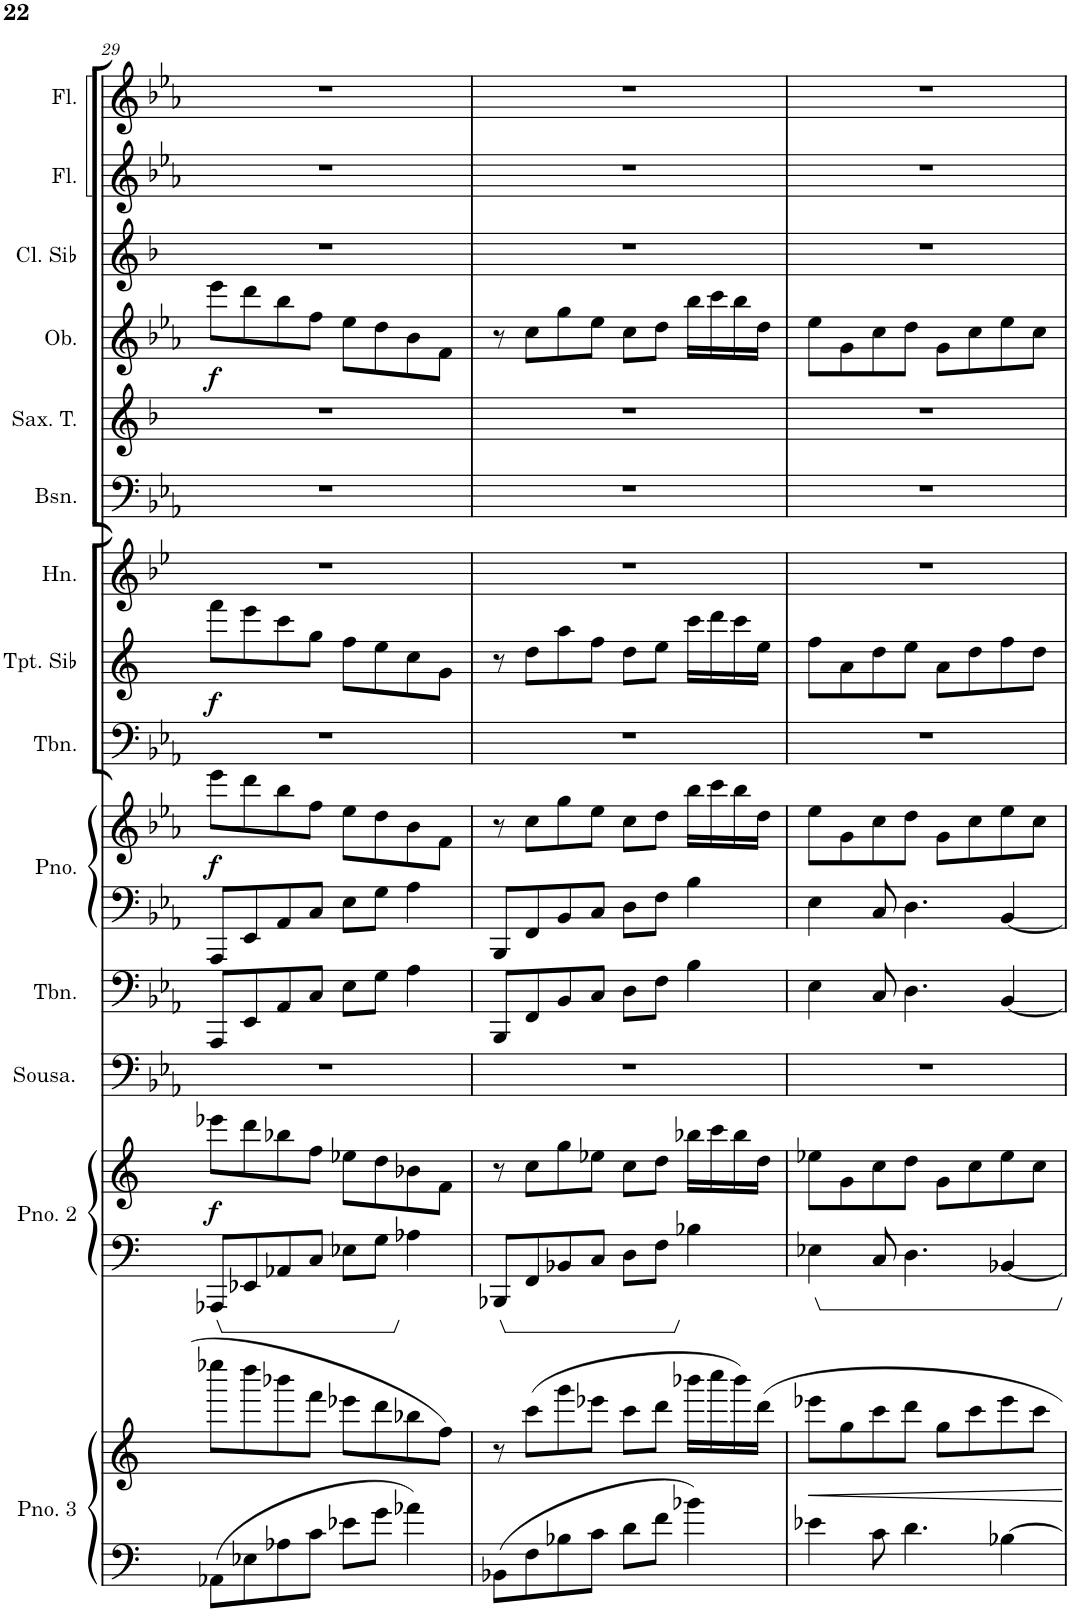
**kern	**kern	**kern	**kern	**dynam	**kern	**kern	**kern	**kern	**dynam	**kern	**kern	**dynam	**kern	**kern	**kern	**kern	**dynam	**kern	**kern	**kern
*part14	*part14	*part13	*part13	*part13	*part12	*part11	*part10	*part10	*part10	*part9	*part8	*part8	*part7	*part6	*part5	*part4	*part4	*part3	*part2	*part1
*staff17	*staff16	*staff15	*staff14	*staff14/15	*staff13	*staff12	*staff11	*staff10	*staff10/11	*staff9	*staff8	*staff8	*staff7	*staff6	*staff5	*staff4	*staff4	*staff3	*staff2	*staff1
*I"Piano 3	*	*I"Piano 2	*	*	*I"Sousafón	*I"Trombone	*I"Piano	*	*	*I"Trombón	*I"Trompeta en Sib	*	*I"Horn	*I"Bassoon	*I"Saxofón tenor	*I"Oboe	*	*I"Clarinete en Sib	*I"Flauta	*I"Flauta
*I'Pno. 3	*	*I'Pno. 2	*	*	*I'Sousa.	*I'Tbn.	*I'Pno.	*	*	*I'Tbn.	*I'Tpt. Sib	*	*I'Hn.	*I'Bsn.	*I'Sax. T.	*I'Ob.	*	*I'Cl. Sib	*I'Fl.	*I'Fl.
!!LO:PB:g=z
*clefF4	*clefG2	*clefF4	*clefG2	*	*clefF4	*clefF4	*clefF4	*clefG2	*	*clefF4	*clefG2	*	*clefG2	*clefF4	*clefG2	*clefG2	*	*clefG2	*clefG2	*clefG2
*	*	*	*	*	*	*	*	*	*	*	*Trd1c2	*	*Trd4c7	*	*Trd8c14	*	*	*Trd1c2	*	*
*k[]	*k[]	*k[]	*k[]	*	*k[b-e-a-]	*k[b-e-a-]	*k[b-e-a-]	*k[b-e-a-]	*	*k[b-e-a-]	*k[]	*	*k[b-e-]	*k[b-e-a-]	*k[b-]	*k[b-e-a-]	*	*k[b-]	*k[b-e-a-]	*k[b-e-a-]
*M4/4	*M4/4	*M4/4	*M4/4	*	*M4/4	*M4/4	*M4/4	*M4/4	*	*M4/4	*M4/4	*	*M4/4	*M4/4	*M4/4	*M4/4	*	*M4/4	*M4/4	*M4/4
=29	=29	=29	=29	=29	=29	=29	=29	=29	=29	=29	=29	=29	=29	=29	=29	=29	=29	=29	=29	=29
!	!	!	!	!LO:DY:b	!	!	!	!	!LO:DY:b	!	!	!LO:DY:b	!	!	!	!	!LO:DY:b	!	!	!
8AA-X\L	8eeee-X\L	8AAA-X/L	8eee-X\L	f	1r	8AAA-/L	8AAA-/L	8eee-\L	f	1r	8fff\L	f	1r	1r	1r	8eee-\L	f	1r	1r	1r
8E-X\	8dddd\	8EE-X/	8ddd\	.	.	8EE-/	8EE-/	8ddd\	.	.	8eee\	.	.	.	.	8ddd\	.	.	.	.
8A-X\	8bbb-X\	8AA-X/	8bb-X\	.	.	8AA-/	8AA-/	8bb-\	.	.	8ccc\	.	.	.	.	8bb-\	.	.	.	.
8c\J	8fff\J	8C/J	8ff\J	.	.	8C/J	8C/J	8ff\J	.	.	8gg\J	.	.	.	.	8ff\J	.	.	.	.
8e-X\L	8eee-X\L	8E-X\L	8ee-X\L	.	.	8E-\L	8E-\L	8ee-\L	.	.	8ff\L	.	.	.	.	8ee-\L	.	.	.	.
8g\J	8ddd\	8G\J	8dd\	.	.	8G\J	8G\J	8dd\	.	.	8ee\	.	.	.	.	8dd\	.	.	.	.
4a-X\	8bb-X\	4A-X\	8b-X\	.	.	4A-\	4A-\	8b-\	.	.	8cc\	.	.	.	.	8b-\	.	.	.	.
.	8ff\J	.	8f\J	.	.	.	.	8f\J	.	.	8g\J	.	.	.	.	8f\J	.	.	.	.
=30	=30	=30	=30	=30	=30	=30	=30	=30	=30	=30	=30	=30	=30	=30	=30	=30	=30	=30	=30	=30
8BB-X\L	8r	8BBB-X/L	8r	.	1r	8BBB-/L	8BBB-/L	8r	.	1r	8r	.	1r	1r	1r	8r	.	1r	1r	1r
8F\	(8ccc\L	8FF/	8cc\L	.	.	8FF/	8FF/	8cc\L	.	.	8dd\L	.	.	.	.	8cc\L	.	.	.	.
8B-X\	8ggg\	8BB-X/	8gg\	.	.	8BB-/	8BB-/	8gg\	.	.	8aa\	.	.	.	.	8gg\	.	.	.	.
8c\J	8eee-X\J	8C/J	8ee-X\J	.	.	8C/J	8C/J	8ee-\J	.	.	8ff\J	.	.	.	.	8ee-\J	.	.	.	.
8d\L	8ccc\L	8D\L	8cc\L	.	.	8D\L	8D\L	8cc\L	.	.	8dd\L	.	.	.	.	8cc\L	.	.	.	.
8f\J	8ddd\J	8F\J	8dd\J	.	.	8F\J	8F\J	8dd\J	.	.	8ee\J	.	.	.	.	8dd\J	.	.	.	.
4b-X\	16bbb-X\LL	4B-X\	16bb-X\LL	.	.	4B-\	4B-\	16bb-\LL	.	.	16ccc\LL	.	.	.	.	16bb-\LL	.	.	.	.
.	16cccc\	.	16ccc\	.	.	.	.	16ccc\	.	.	16ddd\	.	.	.	.	16ccc\	.	.	.	.
.	16bbb-\)	.	16bb-\	.	.	.	.	16bb-\	.	.	16ccc\	.	.	.	.	16bb-\	.	.	.	.
.	16ddd\JJ	.	16dd\JJ	.	.	.	.	16dd\JJ	.	.	16ee\JJ	.	.	.	.	16dd\JJ	.	.	.	.
=31	=31	=31	=31	=31	=31	=31	=31	=31	=31	=31	=31	=31	=31	=31	=31	=31	=31	=31	=31	=31
4e-X\	8eee-X\L	4E-X\	8ee-X\L	.	1r	4E-\	4E-\	8ee-\L	.	1r	8ff\L	.	1r	1r	1r	8ee-\L	.	1r	1r	1r
.	8gg\	.	8g\	.	.	.	.	8g\	.	.	8a\	.	.	.	.	8g\	.	.	.	.
8c\	8ccc\	8C/	8cc\	.	.	8C/	8C/	8cc\	.	.	8dd\	.	.	.	.	8cc\	.	.	.	.
4.d\	8ddd\J	4.D\	8dd\J	.	.	4.D\	4.D\	8dd\J	.	.	8ee\J	.	.	.	.	8dd\J	.	.	.	.
.	8gg\L	.	8g\L	.	.	.	.	8g\L	.	.	8a\L	.	.	.	.	8g\L	.	.	.	.
.	8ccc\	.	8cc\	.	.	.	.	8cc\	.	.	8dd\	.	.	.	.	8cc\	.	.	.	.
[4B-X\	8eee-\	[4BB-X/	8ee-\	.	.	[4BB-/	[4BB-/	8ee-\	.	.	8ff\	.	.	.	.	8ee-\	.	.	.	.
.	8ccc\J	.	8cc\J	.	.	.	.	8cc\J	.	.	8dd\J	.	.	.	.	8cc\J	.	.	.	.
=	=	=	=	=	=	=	=	=	=	=	=	=	=	=	=	=	=	=	=	=
*-	*-	*-	*-	*-	*-	*-	*-	*-	*-	*-	*-	*-	*-	*-	*-	*-	*-	*-	*-	*-
